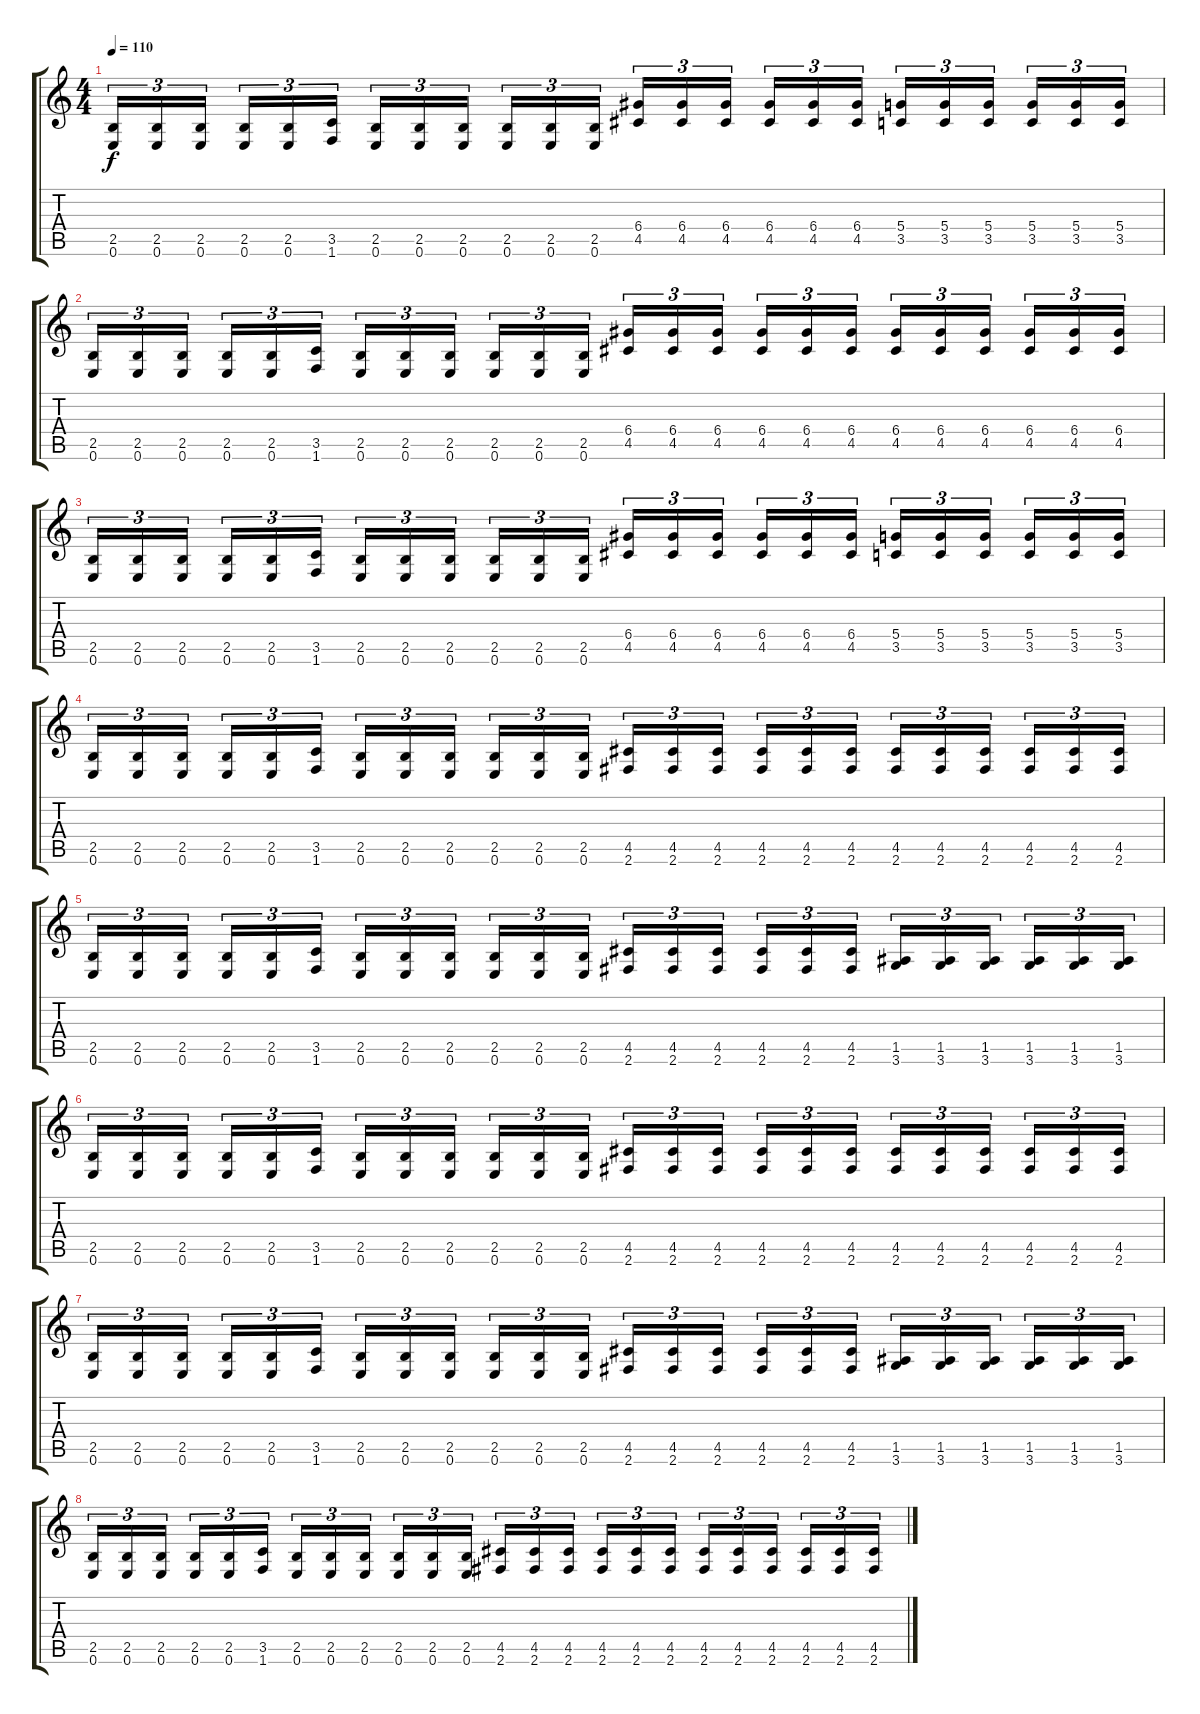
\track "" {instrument distortionguitar}
\staff {score tabs}
\tuning (E4 B3 G3 D3 A2 E2) {hide}
\ts (4 4)
\tempo 110
\clef g2
\ks c
(2.5 0.6).16{tu (3 2) dy f} (2.5 0.6).16{tu (3 2)} (2.5 0.6).16{tu (3 2)} (2.5 0.6).16{tu (3 2)} (2.5 0.6).16{tu (3 2)} (3.5 1.6).16{tu (3 2)} (2.5 0.6).16{tu (3 2)} (2.5 0.6).16{tu (3 2)} (2.5 0.6).16{tu (3 2)} (2.5 0.6).16{tu (3 2)} (2.5 0.6).16{tu (3 2)} (2.5 0.6).16{tu (3 2)} (6.4 4.5).16{tu (3 2)} (6.4 4.5).16{tu (3 2)} (6.4 4.5).16{tu (3 2)} (6.4 4.5).16{tu (3 2)} (6.4 4.5).16{tu (3 2)} (6.4 4.5).16{tu (3 2)} (5.4 3.5).16{tu (3 2)} (5.4 3.5).16{tu (3 2)} (5.4 3.5).16{tu (3 2)} (5.4 3.5).16{tu (3 2)} (5.4 3.5).16{tu (3 2)} (5.4 3.5).16{tu (3 2)} |
(2.5 0.6).16{tu (3 2)} (2.5 0.6).16{tu (3 2)} (2.5 0.6).16{tu (3 2)} (2.5 0.6).16{tu (3 2)} (2.5 0.6).16{tu (3 2)} (3.5 1.6).16{tu (3 2)} (2.5 0.6).16{tu (3 2)} (2.5 0.6).16{tu (3 2)} (2.5 0.6).16{tu (3 2)} (2.5 0.6).16{tu (3 2)} (2.5 0.6).16{tu (3 2)} (2.5 0.6).16{tu (3 2)} (6.4 4.5).16{tu (3 2)} (6.4 4.5).16{tu (3 2)} (6.4 4.5).16{tu (3 2)} (6.4 4.5).16{tu (3 2)} (6.4 4.5).16{tu (3 2)} (6.4 4.5).16{tu (3 2)} (6.4 4.5).16{tu (3 2)} (6.4 4.5).16{tu (3 2)} (6.4 4.5).16{tu (3 2)} (6.4 4.5).16{tu (3 2)} (6.4 4.5).16{tu (3 2)} (6.4 4.5).16{tu (3 2)} |
(2.5 0.6).16{tu (3 2)} (2.5 0.6).16{tu (3 2)} (2.5 0.6).16{tu (3 2)} (2.5 0.6).16{tu (3 2)} (2.5 0.6).16{tu (3 2)} (3.5 1.6).16{tu (3 2)} (2.5 0.6).16{tu (3 2)} (2.5 0.6).16{tu (3 2)} (2.5 0.6).16{tu (3 2)} (2.5 0.6).16{tu (3 2)} (2.5 0.6).16{tu (3 2)} (2.5 0.6).16{tu (3 2)} (6.4 4.5).16{tu (3 2)} (6.4 4.5).16{tu (3 2)} (6.4 4.5).16{tu (3 2)} (6.4 4.5).16{tu (3 2)} (6.4 4.5).16{tu (3 2)} (6.4 4.5).16{tu (3 2)} (5.4 3.5).16{tu (3 2)} (5.4 3.5).16{tu (3 2)} (5.4 3.5).16{tu (3 2)} (5.4 3.5).16{tu (3 2)} (5.4 3.5).16{tu (3 2)} (5.4 3.5).16{tu (3 2)} |
(2.5 0.6).16{tu (3 2)} (2.5 0.6).16{tu (3 2)} (2.5 0.6).16{tu (3 2)} (2.5 0.6).16{tu (3 2)} (2.5 0.6).16{tu (3 2)} (3.5 1.6).16{tu (3 2)} (2.5 0.6).16{tu (3 2)} (2.5 0.6).16{tu (3 2)} (2.5 0.6).16{tu (3 2)} (2.5 0.6).16{tu (3 2)} (2.5 0.6).16{tu (3 2)} (2.5 0.6).16{tu (3 2)} (4.5 2.6).16{tu (3 2)} (4.5 2.6).16{tu (3 2)} (4.5 2.6).16{tu (3 2)} (4.5 2.6).16{tu (3 2)} (4.5 2.6).16{tu (3 2)} (4.5 2.6).16{tu (3 2)} (4.5 2.6).16{tu (3 2)} (4.5 2.6).16{tu (3 2)} (4.5 2.6).16{tu (3 2)} (4.5 2.6).16{tu (3 2)} (4.5 2.6).16{tu (3 2)} (4.5 2.6).16{tu (3 2)} |
(2.5 0.6).16{tu (3 2)} (2.5 0.6).16{tu (3 2)} (2.5 0.6).16{tu (3 2)} (2.5 0.6).16{tu (3 2)} (2.5 0.6).16{tu (3 2)} (3.5 1.6).16{tu (3 2)} (2.5 0.6).16{tu (3 2)} (2.5 0.6).16{tu (3 2)} (2.5 0.6).16{tu (3 2)} (2.5 0.6).16{tu (3 2)} (2.5 0.6).16{tu (3 2)} (2.5 0.6).16{tu (3 2)} (4.5 2.6).16{tu (3 2)} (4.5 2.6).16{tu (3 2)} (4.5 2.6).16{tu (3 2)} (4.5 2.6).16{tu (3 2)} (4.5 2.6).16{tu (3 2)} (4.5 2.6).16{tu (3 2)} (1.5 3.6).16{tu (3 2)} (1.5 3.6).16{tu (3 2)} (1.5 3.6).16{tu (3 2)} (1.5 3.6).16{tu (3 2)} (1.5 3.6).16{tu (3 2)} (1.5 3.6).16{tu (3 2)} |
(2.5 0.6).16{tu (3 2)} (2.5 0.6).16{tu (3 2)} (2.5 0.6).16{tu (3 2)} (2.5 0.6).16{tu (3 2)} (2.5 0.6).16{tu (3 2)} (3.5 1.6).16{tu (3 2)} (2.5 0.6).16{tu (3 2)} (2.5 0.6).16{tu (3 2)} (2.5 0.6).16{tu (3 2)} (2.5 0.6).16{tu (3 2)} (2.5 0.6).16{tu (3 2)} (2.5 0.6).16{tu (3 2)} (4.5 2.6).16{tu (3 2)} (4.5 2.6).16{tu (3 2)} (4.5 2.6).16{tu (3 2)} (4.5 2.6).16{tu (3 2)} (4.5 2.6).16{tu (3 2)} (4.5 2.6).16{tu (3 2)} (4.5 2.6).16{tu (3 2)} (4.5 2.6).16{tu (3 2)} (4.5 2.6).16{tu (3 2)} (4.5 2.6).16{tu (3 2)} (4.5 2.6).16{tu (3 2)} (4.5 2.6).16{tu (3 2)} |
(2.5 0.6).16{tu (3 2)} (2.5 0.6).16{tu (3 2)} (2.5 0.6).16{tu (3 2)} (2.5 0.6).16{tu (3 2)} (2.5 0.6).16{tu (3 2)} (3.5 1.6).16{tu (3 2)} (2.5 0.6).16{tu (3 2)} (2.5 0.6).16{tu (3 2)} (2.5 0.6).16{tu (3 2)} (2.5 0.6).16{tu (3 2)} (2.5 0.6).16{tu (3 2)} (2.5 0.6).16{tu (3 2)} (4.5 2.6).16{tu (3 2)} (4.5 2.6).16{tu (3 2)} (4.5 2.6).16{tu (3 2)} (4.5 2.6).16{tu (3 2)} (4.5 2.6).16{tu (3 2)} (4.5 2.6).16{tu (3 2)} (1.5 3.6).16{tu (3 2)} (1.5 3.6).16{tu (3 2)} (1.5 3.6).16{tu (3 2)} (1.5 3.6).16{tu (3 2)} (1.5 3.6).16{tu (3 2)} (1.5 3.6).16{tu (3 2)} |
(2.5 0.6).16{tu (3 2)} (2.5 0.6).16{tu (3 2)} (2.5 0.6).16{tu (3 2)} (2.5 0.6).16{tu (3 2)} (2.5 0.6).16{tu (3 2)} (3.5 1.6).16{tu (3 2)} (2.5 0.6).16{tu (3 2)} (2.5 0.6).16{tu (3 2)} (2.5 0.6).16{tu (3 2)} (2.5 0.6).16{tu (3 2)} (2.5 0.6).16{tu (3 2)} (2.5 0.6).16{tu (3 2)} (4.5 2.6).16{tu (3 2)} (4.5 2.6).16{tu (3 2)} (4.5 2.6).16{tu (3 2)} (4.5 2.6).16{tu (3 2)} (4.5 2.6).16{tu (3 2)} (4.5 2.6).16{tu (3 2)} (4.5 2.6).16{tu (3 2)} (4.5 2.6).16{tu (3 2)} (4.5 2.6).16{tu (3 2)} (4.5 2.6).16{tu (3 2)} (4.5 2.6).16{tu (3 2)} (4.5 2.6).16{tu (3 2)}
